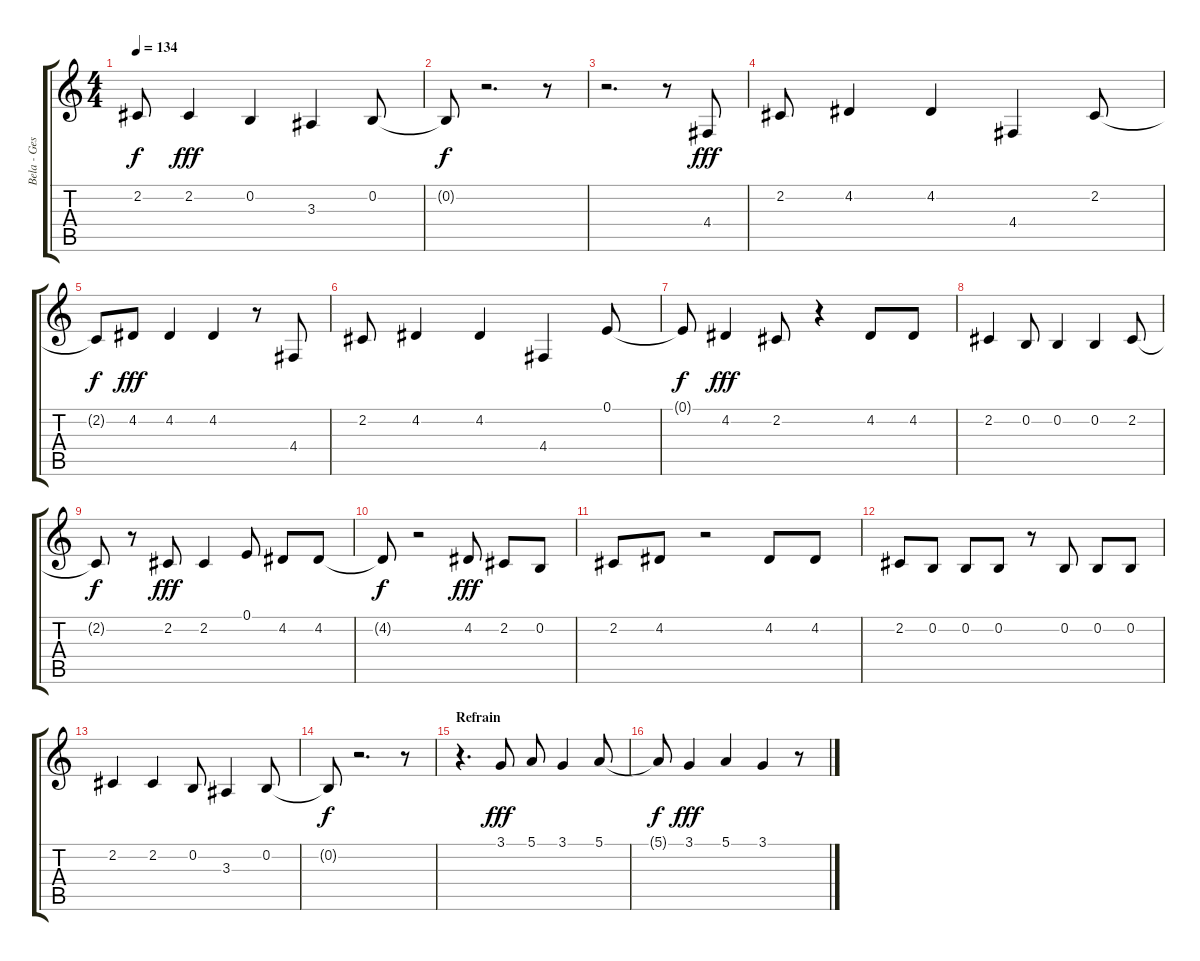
\track ("Bela - Gesang " "Bela - Ges") {instrument tenorsax}
\staff {score tabs}
\tuning (E4 B3 G3 D3 A2 E2) {hide}
\ts (4 4)
\tempo 134
\clef g2
\ks c
2.2{t}.8{dy f} 2.2.4{dy fff} 0.2.4 3.3.4 0.2.8 |
0.2{t}.8{dy f} r.2{d} r.8 |
r.2{d} r.8 4.4.8{dy fff} |
2.2.8 4.2.4 4.2.4 4.4.4 2.2.8 |
2.2{t}.8{dy f} 4.2.8{dy fff} 4.2.4 4.2.4 r.8 4.4.8 |
2.2.8 4.2.4 4.2.4 4.4.4 0.1.8 |
0.1{t}.8{dy f} 4.2.4{dy fff} 2.2.8 r.4 4.2.8 4.2.8 |
2.2.4 0.2.8 0.2.4 0.2.4 2.2.8 |
2.2{t}.8{dy f} r.8 2.2.8{dy fff} 2.2.4 0.1.8 4.2.8 4.2.8 |
4.2{t}.8{dy f} r.2 4.2.8{dy fff} 2.2.8 0.2.8 |
2.2.8 4.2.8 r.2 4.2.8 4.2.8 |
2.2.8 0.2.8 0.2.8 0.2.8 r.8 0.2.8 0.2.8 0.2.8 |
2.2.4 2.2.4 0.2.8 3.3.4 0.2.8 |
0.2{t}.8{dy f} r.2{d} r.8 |
\section ("" "Refrain")
r.4{d} 3.1.8{dy fff} 5.1.8 3.1.4 5.1.8 |
5.1{t}.8{dy f} 3.1.4{dy fff} 5.1.4 3.1.4 r.8
